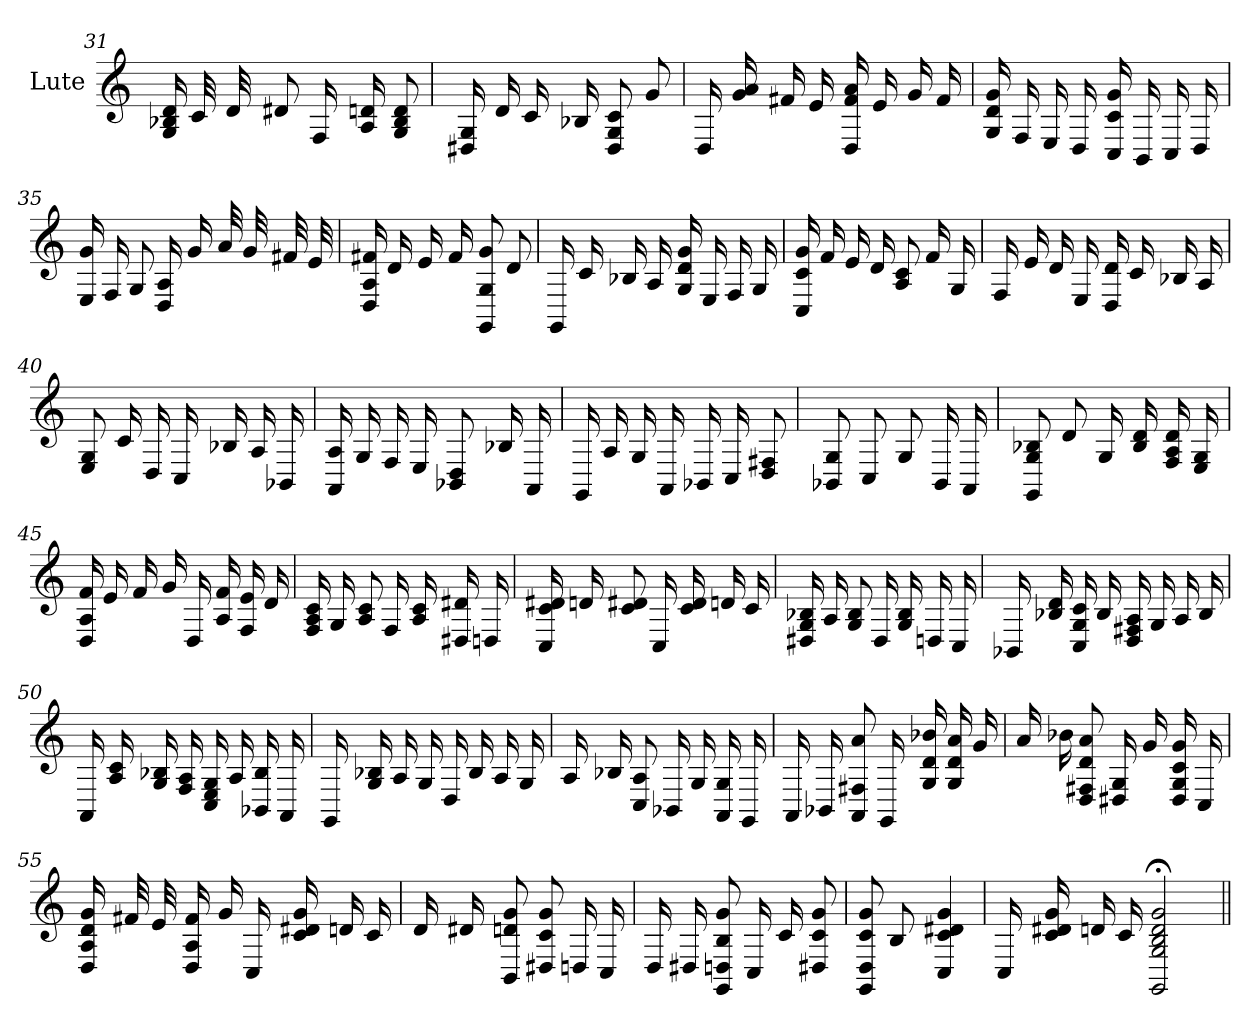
**kern
*part1
*staff1
*I"Lute
*I'Lute
*
*k[]
=31
16d 16B- 16G
32c
32d
8d#
16F
16d 16A
8d 8B- 8G
=32
16G 16D#
16d
16c
16B-
8c 8G 8D#
8g
=33
16D
16a 16g
16f#
16e
16a 16f# 16D
16e
16g
16f#
=34
16g 16d 16G
16F
16E
16D
16g 16c 16C
16BB
16C
16D
=35
16g 16E
16F
8G
16A 16D
16g
32a
32g
32f#
32e
=36
16f# 16A 16D
16d
16e
16f#
8g 8G 8GG
8d
=37
16GG
16c
16B-
16A
16g 16d 16G
16E
16F
16G
=38
16g 16c 16C
16f
16e
16d
8c 8A
16f
16G
=39
16F
16e
16d
16E
16d 16D
16c
16B-
16A
=40
8G 8E
16c
16D
16C
16B-
16A
16BB-
=41
16A 16AA
16G
16F
16E
8D 8BB-
16B-
16AA
=42
16GG
16A
16G
16AA
16BB-
16C
8F# 8D
=43
8G 8BB-
8C
8G
16BB-
16AA
=44
8B- 8G 8GG
8d
16G
16d 16B-
16d 16A 16F
16G 16E
=45
16f 16A 16D
16e
16f
16g
16D
16f 16A
16e 16F
16d
=46
16c 16A 16F
16G
8c 8A
16F
16c 16A
16d# 16D#
16D
=47
16d# 16c 16C
16d
8d# 8c
16C
16d# 16c
16d
16c
=48
16B- 16G 16D#
16A
8B- 8G
16D#
16B- 16G
16D
16C
=49
16BB-
16d 16B-
16c 16G 16C
16B-
16A 16F# 16D
16G
16A
16B-
=50
16AA
16c 16A
16B- 16G
16A 16F
16G 16E 16C
16A
16B- 16BB-
16AA
=51
16GG
16B- 16G
16A
16G
16D
16B-
16A
16G
=52
16A
16B-
8A 8C
16BB-
16G
16G 16AA
16GG
=53
16AA
16BB-
8a 8F# 8AA
16GG
16b- 16d 16G
16a 16d 16G
16g
=54
16a
16b-
8a 8d 8F# 8D
16G 16D#
16g
16g 16c 16G 16D#
16C
=55
16g 16d 16A 16D
32f#
32e
16f# 16A 16D
16g
16C
16g 16d# 16c
16d
16c
=56
16d
16d#
8g 8d 8BB
8g 8c 8D#
16D
16C
=57
16D
16D#
8g 8B 8D 8GG
16C
16c
8g 8c 8D#
=58
8g 8c 8D 8GG
8B
4g 4d# 4c 4C
=59
16C
16g 16d# 16c
16d
16c
2g; 2d; 2B; 2G; 2GG;
=||
*-
